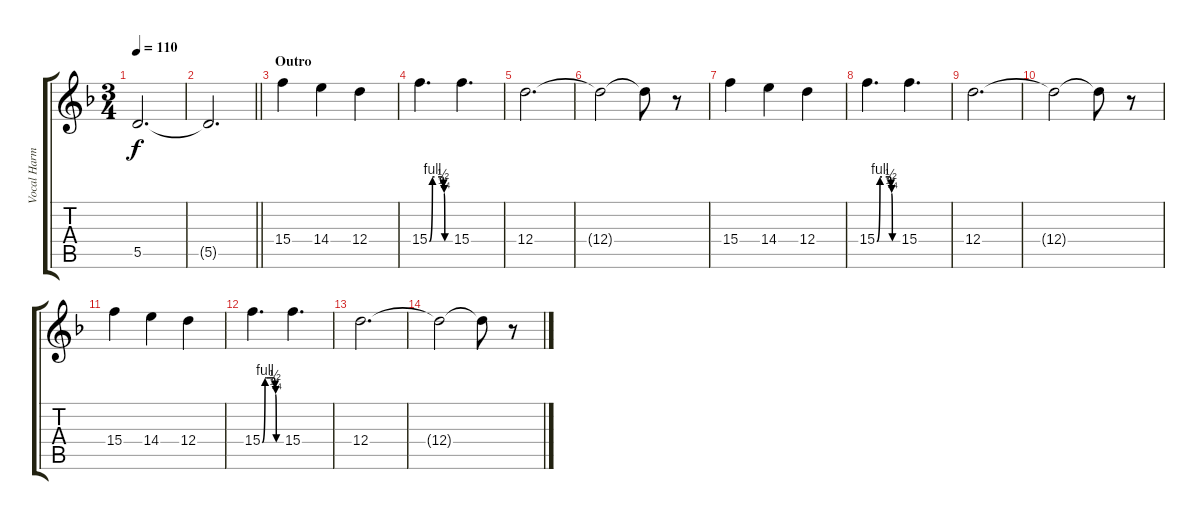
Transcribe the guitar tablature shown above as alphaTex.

\track ("Vocal Harmony" "Vocal Harm") {instrument piccolo}
\staff {score tabs}
\tuning (E5 B4 G4 D4 A3 E3) {hide}
\ts (3 4)
\tempo 110
\clef g2
\ks dminor
5.5.2{d dy f} |
\barLineRight lightlight
5.5{t}.2{d} |
\section ("" "Outro")
15.4.4 14.4.4 12.4.4 |
15.4{be (custom 0 0 9 4 15 4 36 4 38 4 41 2 43 1 45 0 50 0 52 0 60 0)}.4{d} 15.4.4{d} |
12.4.2{d} |
12.4{t}.2 12.4{t}.8 r.8 |
15.4.4 14.4.4 12.4.4 |
15.4{be (custom 0 0 9 4 15 4 36 4 38 4 41 2 43 1 45 0 50 0 52 0 60 0)}.4{d} 15.4.4{d} |
12.4.2{d} |
12.4{t}.2 12.4{t}.8 r.8 |
15.4.4 14.4.4 12.4.4 |
15.4{be (custom 0 0 9 4 15 4 36 4 38 4 41 2 43 1 45 0 50 0 52 0 60 0)}.4{d} 15.4.4{d} |
12.4.2{d} |
12.4{t}.2 12.4{t}.8 r.8
